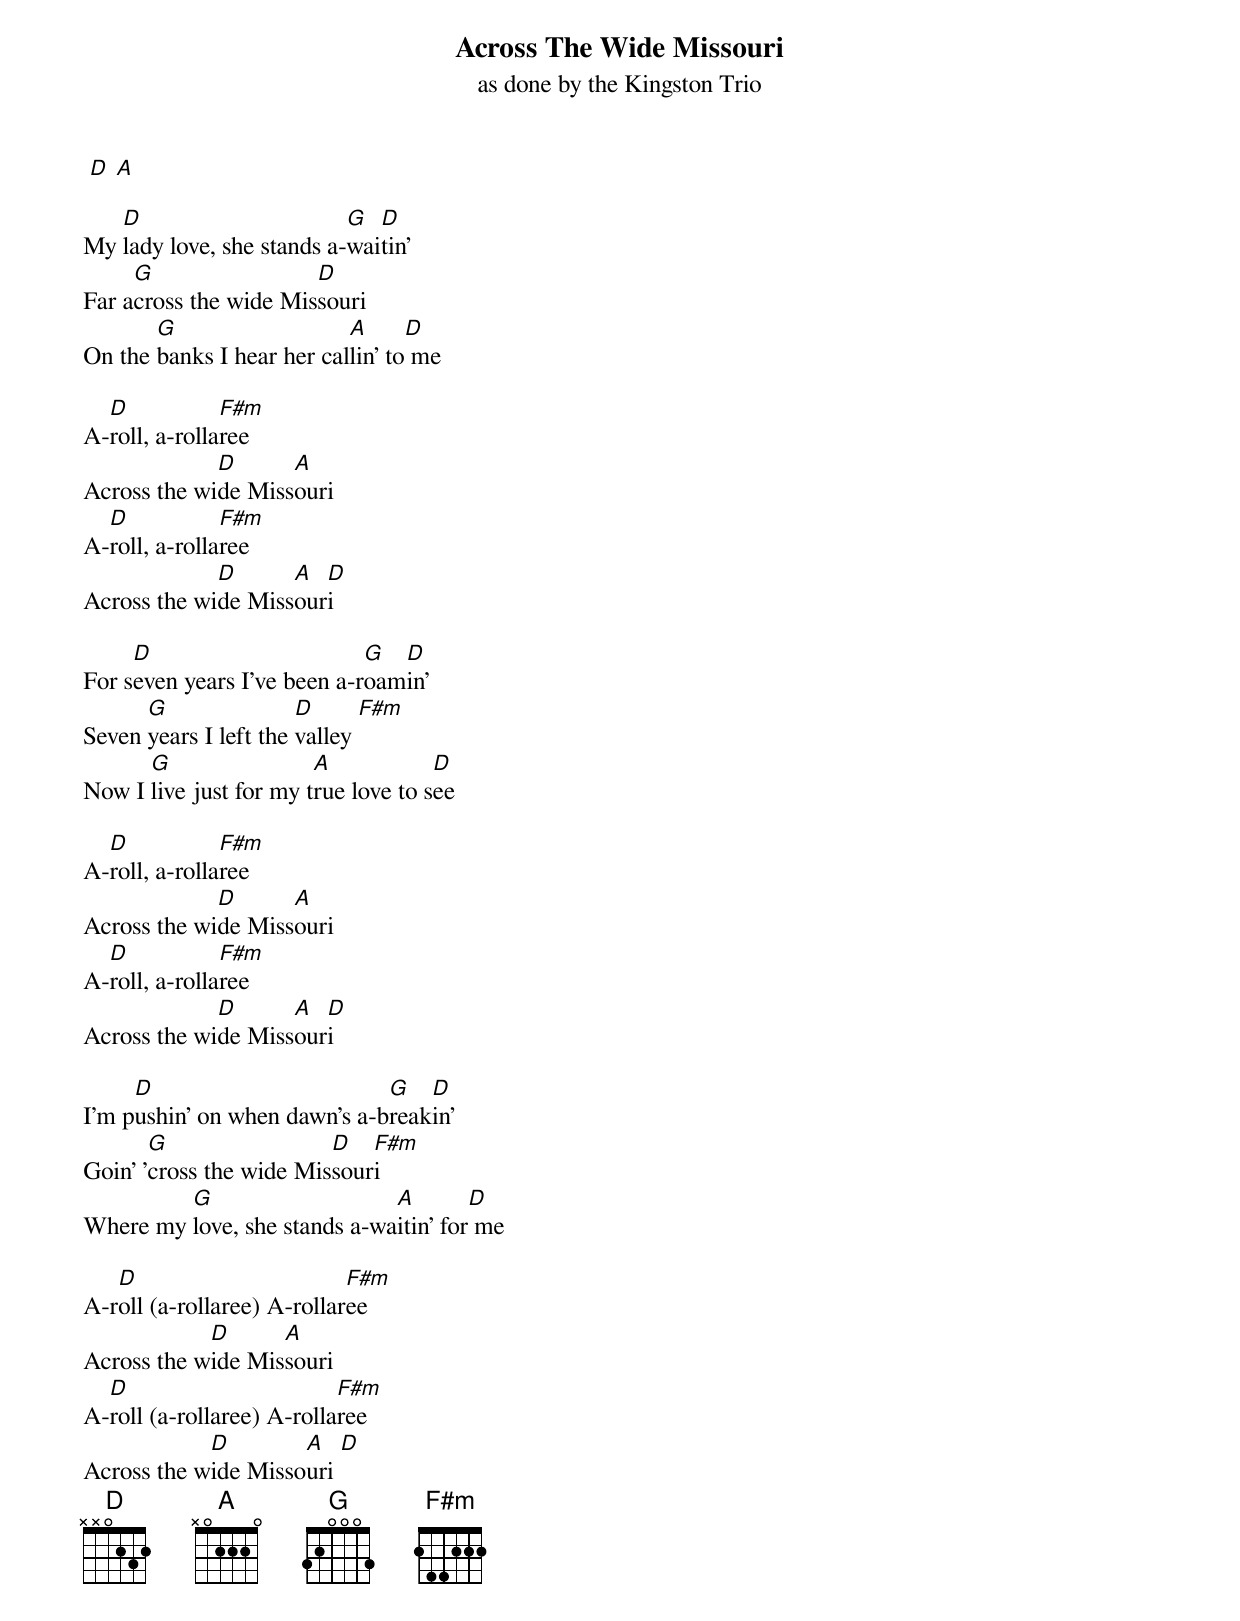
{title: Across The Wide Missouri}
{subtitle: as done by the Kingston Trio}

 [D] [A]

My [D]lady love, she stands a-[G]wai[D]tin'
Far a[G]cross the wide Mis[D]souri
On the [G]banks I hear her cal[A]lin' to[D] me

A-[D]roll, a-rolla[F#m]ree
Across the wi[D]de Miss[A]ouri
A-[D]roll, a-rolla[F#m]ree
Across the wi[D]de Miss[A]our[D]i

For s[D]even years I've been a-r[G]oam[D]in'
Seven [G]years I left the [D]valley [F#m]
Now I [G]live just for my t[A]rue love to s[D]ee

A-[D]roll, a-rolla[F#m]ree
Across the wi[D]de Miss[A]ouri
A-[D]roll, a-rolla[F#m]ree
Across the wi[D]de Miss[A]our[D]i

I'm p[D]ushin' on when dawn's a-b[G]reak[D]in'
Goin' '[G]cross the wide Mis[D]sour[F#m]i
Where my [G]love, she stands a-wa[A]itin' for[D] me

A-r[D]oll (a-rollaree) A-rollar[F#m]ee
Across the w[D]ide Mis[A]souri
A-[D]roll (a-rollaree) A-rolla[F#m]ree
Across the w[D]ide Misso[A]uri [D]
